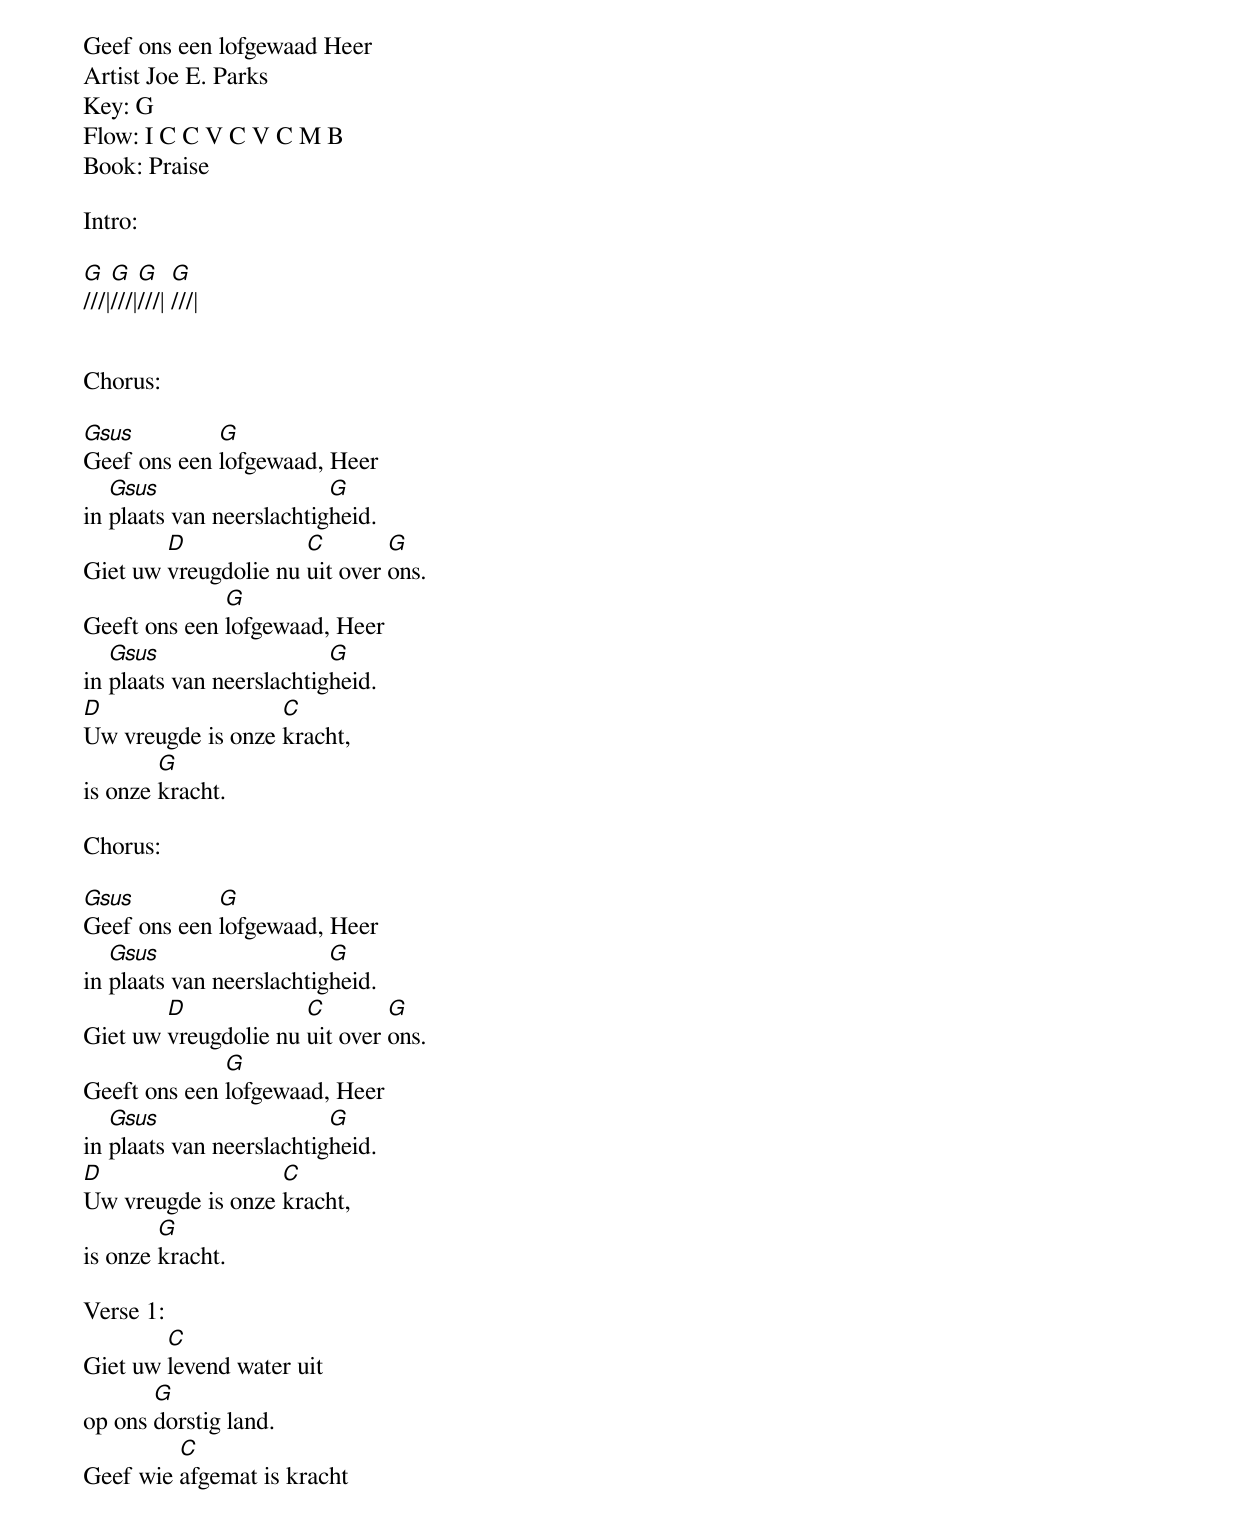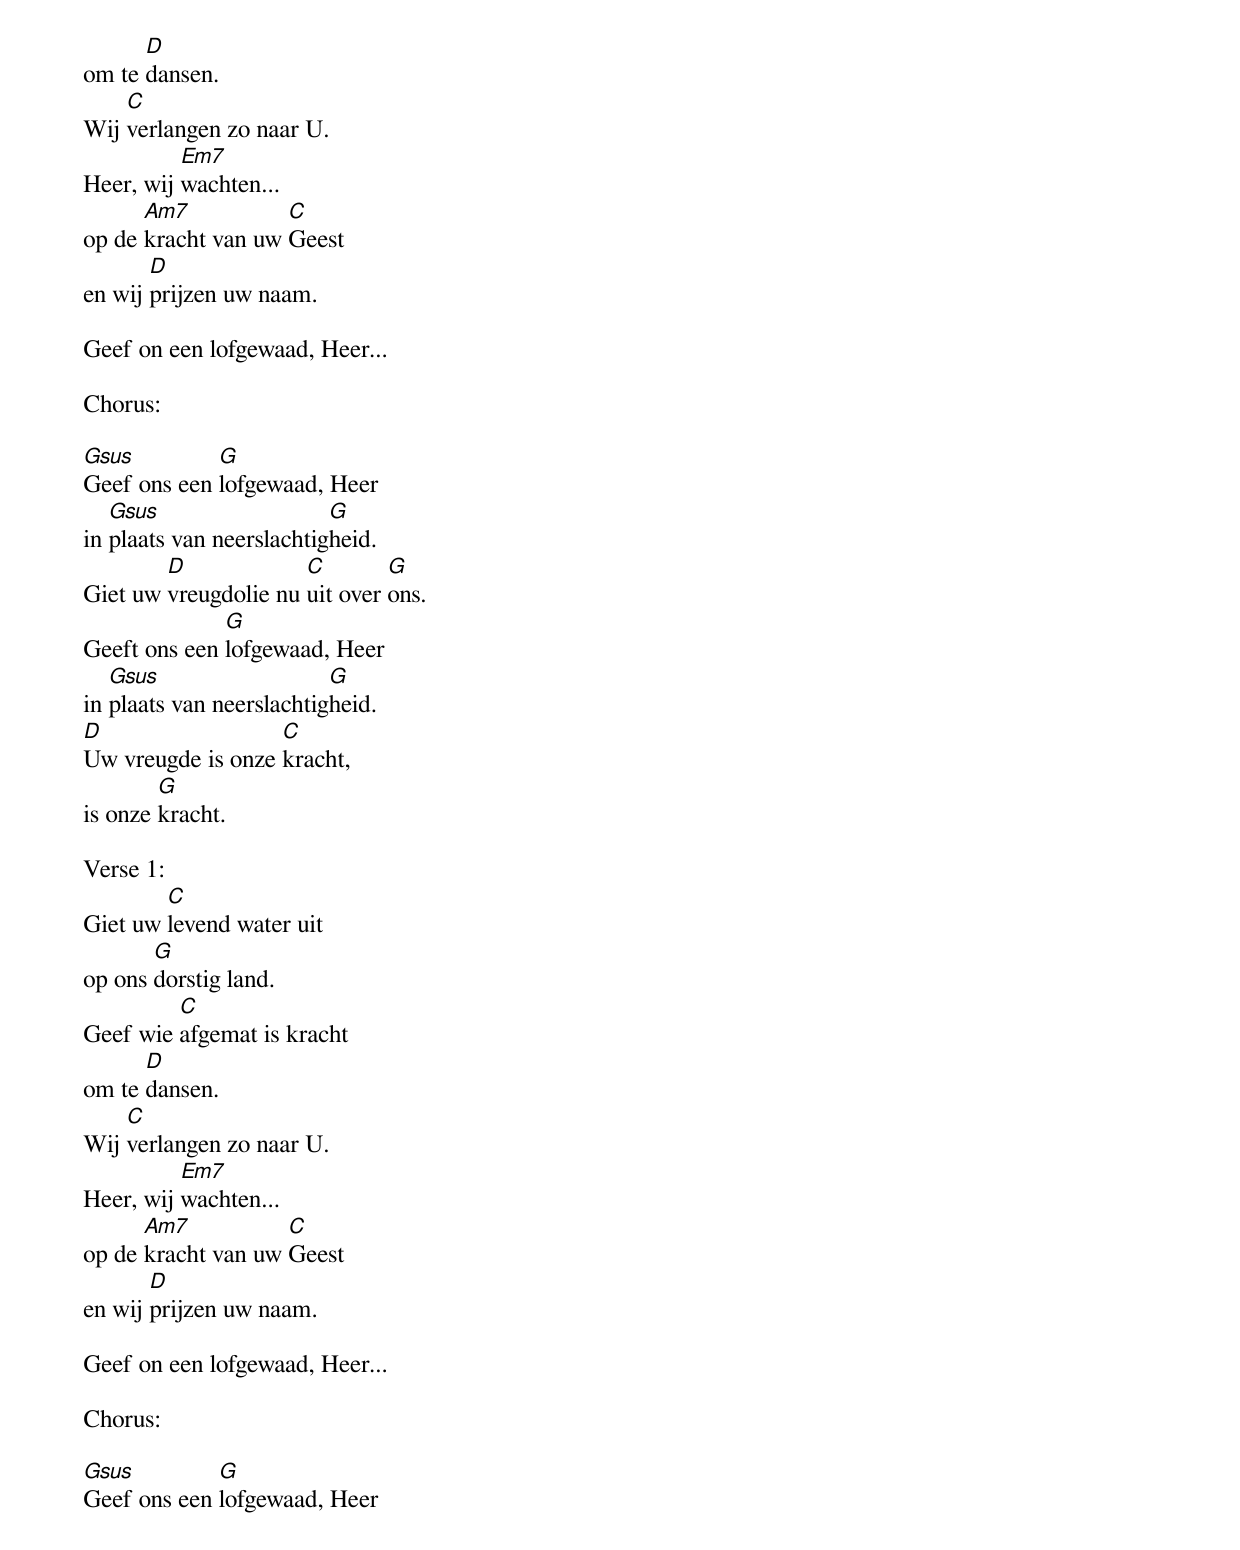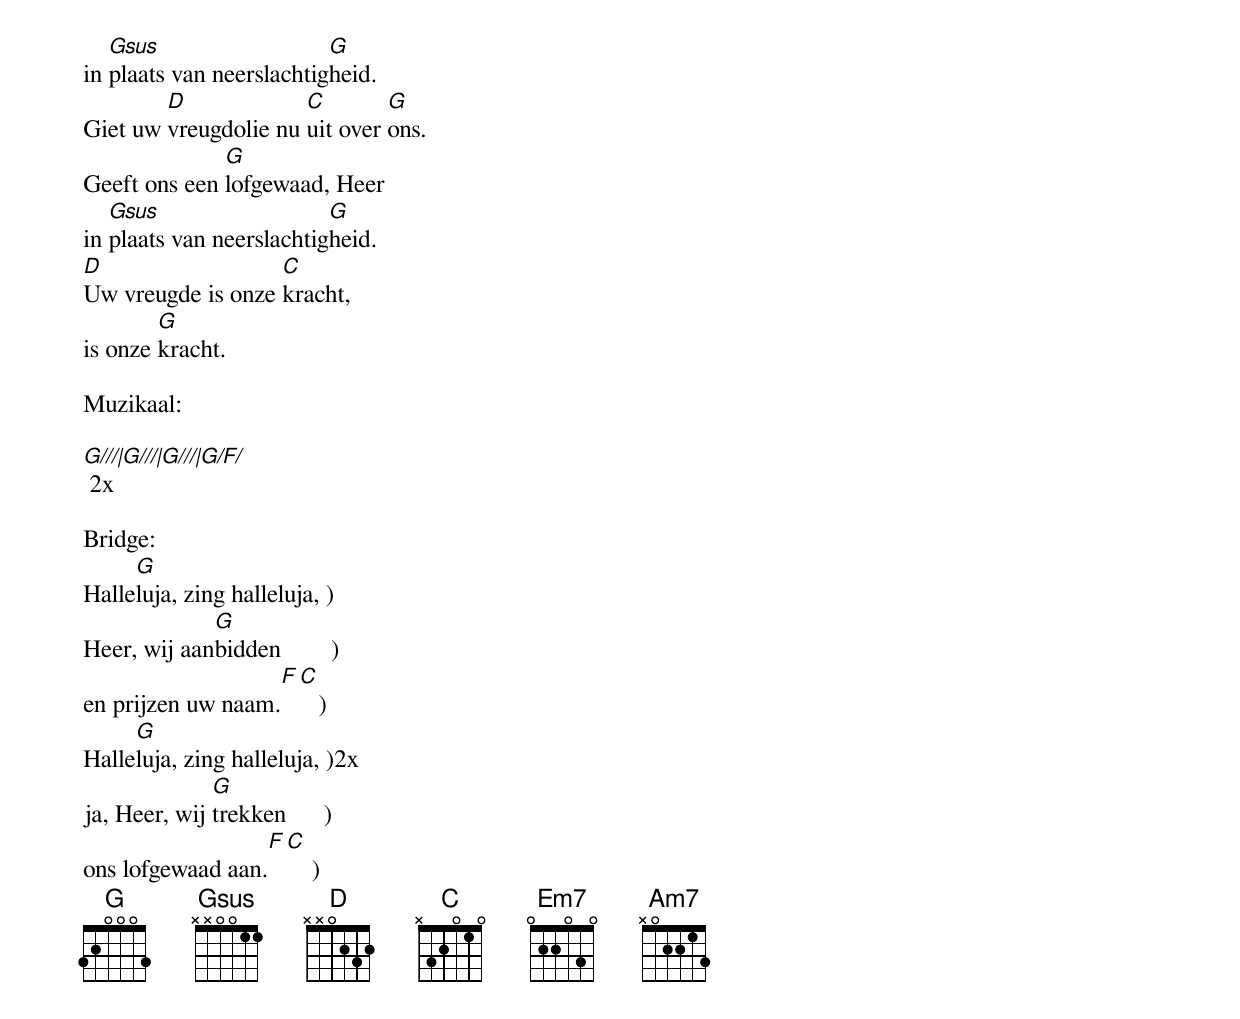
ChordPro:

Geef ons een lofgewaad Heer
Artist Joe E. Parks
Key: G
Flow: I C C V C V C M B
Book: Praise

Intro:

[G]///|[G]///|[G]///| [G]///|


Chorus:

[Gsus]Geef ons een [G]lofgewaad, Heer
in [Gsus]plaats van neerslachtig[G]heid.
Giet uw [D]vreugdolie nu [C]uit over [G]ons.
Geeft ons een [G]lofgewaad, Heer
in [Gsus]plaats van neerslachtig[G]heid.
[D]Uw vreugde is onze [C]kracht,
is onze [G]kracht.

Chorus:

[Gsus]Geef ons een [G]lofgewaad, Heer
in [Gsus]plaats van neerslachtig[G]heid.
Giet uw [D]vreugdolie nu [C]uit over [G]ons.
Geeft ons een [G]lofgewaad, Heer
in [Gsus]plaats van neerslachtig[G]heid.
[D]Uw vreugde is onze [C]kracht,
is onze [G]kracht.

Verse 1:
Giet uw [C]levend water uit
op ons [G]dorstig land.
Geef wie [C]afgemat is kracht
om te [D]dansen.
Wij [C]verlangen zo naar U.
Heer, wij [Em7]wachten...
op de [Am7]kracht van uw [C]Geest
en wij [D]prijzen uw naam.

Geef on een lofgewaad, Heer...

Chorus:

[Gsus]Geef ons een [G]lofgewaad, Heer
in [Gsus]plaats van neerslachtig[G]heid.
Giet uw [D]vreugdolie nu [C]uit over [G]ons.
Geeft ons een [G]lofgewaad, Heer
in [Gsus]plaats van neerslachtig[G]heid.
[D]Uw vreugde is onze [C]kracht,
is onze [G]kracht.

Verse 1:
Giet uw [C]levend water uit
op ons [G]dorstig land.
Geef wie [C]afgemat is kracht
om te [D]dansen.
Wij [C]verlangen zo naar U.
Heer, wij [Em7]wachten...
op de [Am7]kracht van uw [C]Geest
en wij [D]prijzen uw naam.

Geef on een lofgewaad, Heer...

Chorus:

[Gsus]Geef ons een [G]lofgewaad, Heer
in [Gsus]plaats van neerslachtig[G]heid.
Giet uw [D]vreugdolie nu [C]uit over [G]ons.
Geeft ons een [G]lofgewaad, Heer
in [Gsus]plaats van neerslachtig[G]heid.
[D]Uw vreugde is onze [C]kracht,
is onze [G]kracht.

Muzikaal:

[G///|G///|G///|G/F/] 2x

Bridge:
Halle[G]luja, zing halleluja, )
Heer, wij aan[G]bidden        )
en prijzen uw naam.[F C]      )
Halle[G]luja, zing halleluja, )2x
ja, Heer, wij [G]trekken      )
ons lofgewaad aan.[F C]       )
